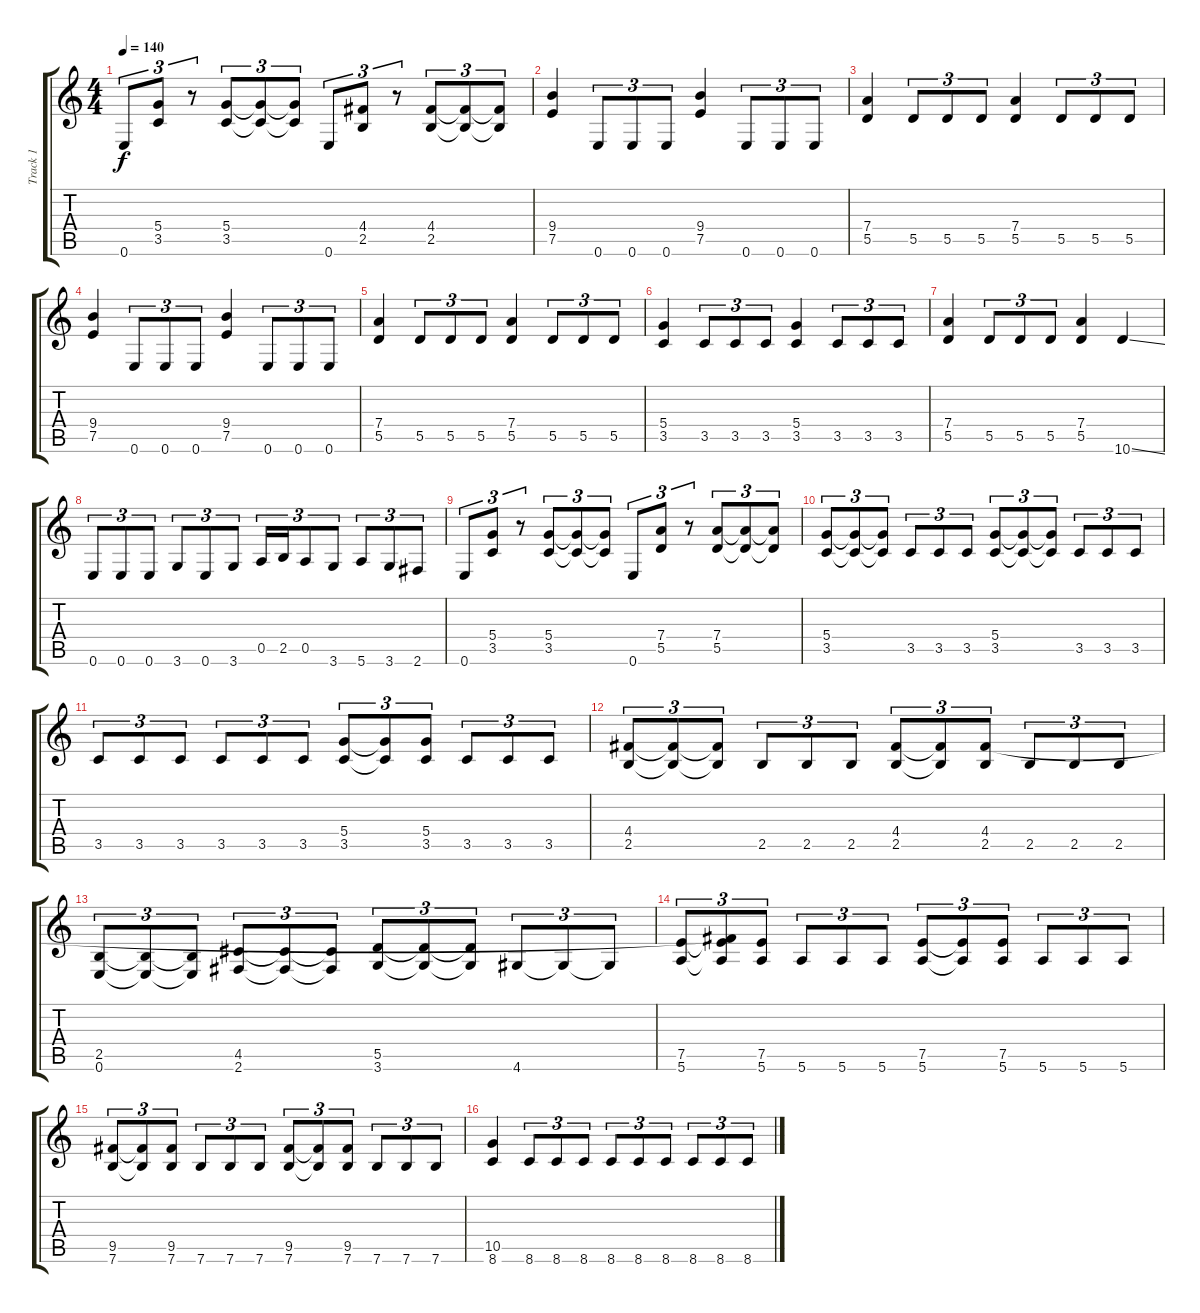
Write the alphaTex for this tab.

\track ("Track 1" "Track 1") {instrument distortionguitar}
\staff {score tabs}
\tuning (E4 B3 G3 D3 A2 E2) {hide}
\ts (4 4)
\tempo 140
\clef g2
\ks c
0.6.8{tu (3 2) dy f} (5.4 3.5).8{tu (3 2)} r.8{tu (3 2)} (5.4 3.5).8{tu (3 2)} (5.4{t} 3.5{t}).8{tu (3 2)} (5.4{t} 3.5{t}).8{tu (3 2)} 0.6.8{tu (3 2)} (4.4 2.5).8{tu (3 2)} r.8{tu (3 2)} (4.4 2.5).8{tu (3 2)} (4.4{t} 2.5{t}).8{tu (3 2)} (4.4{t} 2.5{t}).8{tu (3 2)} |
(9.4 7.5).4 0.6.8{tu (3 2)} 0.6.8{tu (3 2)} 0.6.8{tu (3 2)} (9.4 7.5).4 0.6.8{tu (3 2)} 0.6.8{tu (3 2)} 0.6.8{tu (3 2)} |
(7.4 5.5).4 5.5.8{tu (3 2)} 5.5.8{tu (3 2)} 5.5.8{tu (3 2)} (7.4 5.5).4 5.5.8{tu (3 2)} 5.5.8{tu (3 2)} 5.5.8{tu (3 2)} |
(9.4 7.5).4 0.6.8{tu (3 2)} 0.6.8{tu (3 2)} 0.6.8{tu (3 2)} (9.4 7.5).4 0.6.8{tu (3 2)} 0.6.8{tu (3 2)} 0.6.8{tu (3 2)} |
(7.4 5.5).4 5.5.8{tu (3 2)} 5.5.8{tu (3 2)} 5.5.8{tu (3 2)} (7.4 5.5).4 5.5.8{tu (3 2)} 5.5.8{tu (3 2)} 5.5.8{tu (3 2)} |
(5.4 3.5).4 3.5.8{tu (3 2)} 3.5.8{tu (3 2)} 3.5.8{tu (3 2)} (5.4 3.5).4 3.5.8{tu (3 2)} 3.5.8{tu (3 2)} 3.5.8{tu (3 2)} |
(7.4 5.5).4 5.5.8{tu (3 2)} 5.5.8{tu (3 2)} 5.5.8{tu (3 2)} (7.4 5.5).4 10.6{ss}.4 |
0.6.8{tu (3 2)} 0.6.8{tu (3 2)} 0.6.8{tu (3 2)} 3.6.8{tu (3 2)} 0.6.8{tu (3 2)} 3.6.8{tu (3 2)} 0.5.16{tu (3 2)} 2.5.16{tu (3 2)} 0.5.8{tu (3 2)} 3.6.8{tu (3 2)} 5.6.8{tu (3 2)} 3.6.8{tu (3 2)} 2.6.8{tu (3 2)} |
0.6.8{tu (3 2)} (5.4 3.5).8{tu (3 2)} r.8{tu (3 2)} (5.4 3.5).8{tu (3 2)} (5.4{t} 3.5{t}).8{tu (3 2)} (5.4{t} 3.5{t}).8{tu (3 2)} 0.6.8{tu (3 2)} (7.4 5.5).8{tu (3 2)} r.8{tu (3 2)} (7.4 5.5).8{tu (3 2)} (7.4{t} 5.5{t}).8{tu (3 2)} (7.4{t} 5.5{t}).8{tu (3 2)} |
(5.4 3.5).8{tu (3 2)} (5.4{t} 3.5{t}).8{tu (3 2)} (5.4{t} 3.5{t}).8{tu (3 2)} 3.5.8{tu (3 2)} 3.5.8{tu (3 2)} 3.5.8{tu (3 2)} (5.4 3.5).8{tu (3 2)} (5.4{t} 3.5{t}).8{tu (3 2)} (5.4{t} 3.5{t}).8{tu (3 2)} 3.5.8{tu (3 2)} 3.5.8{tu (3 2)} 3.5.8{tu (3 2)} |
3.5.8{tu (3 2)} 3.5.8{tu (3 2)} 3.5.8{tu (3 2)} 3.5.8{tu (3 2)} 3.5.8{tu (3 2)} 3.5.8{tu (3 2)} (5.4 3.5).8{tu (3 2)} (5.4{t} 3.5{t}).8{tu (3 2)} (5.4 3.5).8{tu (3 2)} 3.5.8{tu (3 2)} 3.5.8{tu (3 2)} 3.5.8{tu (3 2)} |
(4.4 2.5).8{tu (3 2)} (4.4{t} 2.5{t}).8{tu (3 2)} (4.4{t} 2.5{t}).8{tu (3 2)} 2.5.8{tu (3 2)} 2.5.8{tu (3 2)} 2.5.8{tu (3 2)} (4.4 2.5).8{tu (3 2)} (4.4{t} 2.5{t}).8{tu (3 2)} (4.4 2.5).8{tu (3 2)} 2.5.8{tu (3 2)} 2.5.8{tu (3 2)} 2.5.8{tu (3 2)} |
(2.5 0.6).8{tu (3 2)} (2.5{t} 0.6{t}).8{tu (3 2)} (2.5{t} 0.6{t}).8{tu (3 2)} (4.5 2.6).8{tu (3 2)} (4.5{t} 2.6{t}).8{tu (3 2)} (4.5{t} 2.6{t}).8{tu (3 2)} (5.5 3.6).8{tu (3 2)} (5.5{t} 3.6{t}).8{tu (3 2)} (5.5{t} 3.6{t}).8{tu (3 2)} 4.6.8{tu (3 2)} 4.6{t}.8{tu (3 2)} 4.6{t}.8{tu (3 2)} |
(7.5 5.6).8{tu (3 2)} (4.4{t} 7.5{t} 5.6{t}).8{tu (3 2)} (7.5 5.6).8{tu (3 2)} 5.6.8{tu (3 2)} 5.6.8{tu (3 2)} 5.6.8{tu (3 2)} (7.5 5.6).8{tu (3 2)} (7.5{t} 5.6{t}).8{tu (3 2)} (7.5 5.6).8{tu (3 2)} 5.6.8{tu (3 2)} 5.6.8{tu (3 2)} 5.6.8{tu (3 2)} |
(9.5 7.6).8{tu (3 2)} (9.5{t} 7.6{t}).8{tu (3 2)} (9.5 7.6).8{tu (3 2)} 7.6.8{tu (3 2)} 7.6.8{tu (3 2)} 7.6.8{tu (3 2)} (9.5 7.6).8{tu (3 2)} (9.5{t} 7.6{t}).8{tu (3 2)} (9.5 7.6).8{tu (3 2)} 7.6.8{tu (3 2)} 7.6.8{tu (3 2)} 7.6.8{tu (3 2)} |
(10.5 8.6).4 8.6.8{tu (3 2)} 8.6.8{tu (3 2)} 8.6.8{tu (3 2)} 8.6.8{tu (3 2)} 8.6.8{tu (3 2)} 8.6.8{tu (3 2)} 8.6.8{tu (3 2)} 8.6.8{tu (3 2)} 8.6.8{tu (3 2)}
